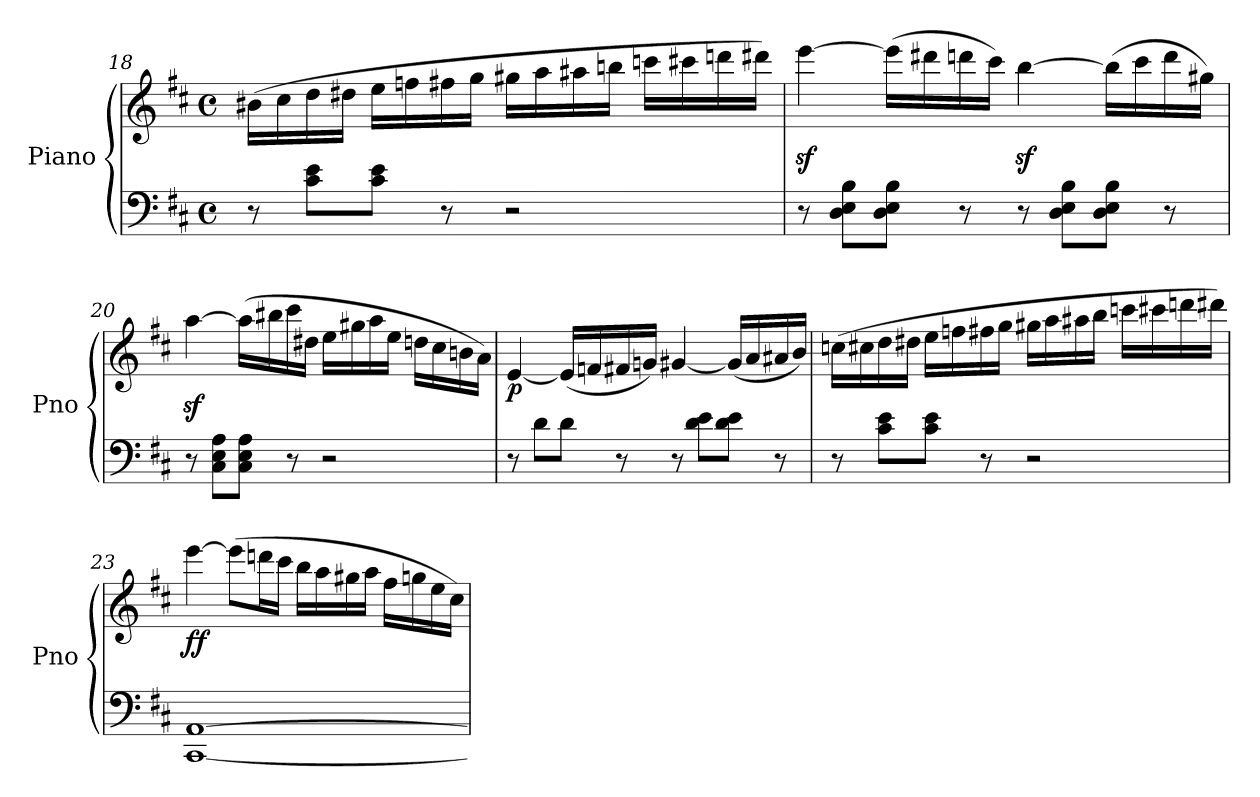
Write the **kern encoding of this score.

**kern	**kern	**dynam
*part1	*part1	*part1
*staff2	*staff1	*staff1/2
*I"Piano	*	*
*I'Pno	*	*
!!LO:LB:g=z
*clefF4	*clefG2	*
*k[f#c#]	*k[f#c#]	*
*M4/4	*M4/4	*
*met(c)	*met(c)	*
=18	=18	=18
8r	(>16b#X\LL	.
.	16cc#\	.
8c#\ 8e\L	16dd\	.
.	16dd#X\JJ	.
!	!	!LO:DY:b
8c#\ 8e\J	16ee\LL	other-dynamics
.	16ffn\	.
8r	16ff#X\	.
.	16gg\JJ	.
2r	16gg#X\LL	.
.	16aa\	.
.	16aa#X\	.
.	16bbn\JJ	.
.	16cccn\LL	.
.	16ccc#X\	.
.	16dddn\	.
.	16ddd#X\JJ)	.
!!LO:LB:g=z
=19	=19	=19
8r	[4eeez<\	.
8D\ 8E\ 8B\L	.	.
8D\ 8E\ 8B\J	(>16eee\LL]	.
.	16ddd#X\	.
8r	16dddn\	.
.	16ccc#\JJ)	.
8r	[4bbz<\	.
8D\ 8E\ 8B\L	.	.
8D\ 8E\ 8B\J	(>16bb\LL]	.
.	16ccc#\	.
8r	16ddd\	.
.	16gg#X\JJ)	.
=20	=20	=20
8r	[4aaz<\	.
8C#\ 8E\ 8A\L	.	.
8C#\ 8E\ 8A\J	(>16aa\LL]	.
.	16bb#X\	.
8r	16ccc#\	.
.	16dd#X\JJ	.
2r	16ee\LL	.
.	16gg#X\	.
.	16aa\	.
.	16ee\JJ	.
.	16ddn\LL	.
.	16cc#\	.
.	16bn\	.
.	16a\JJ)	.
!!LO:LB:g=z
=21	=21	=21
!	!	!LO:DY:b
8r	[4e/	p
8d\L	.	.
8d\J	(<16e/LL]	.
.	16fn/	.
8r	16f#X/	.
.	16gn/JJ)	.
8r	[4g#X/	.
8d\ 8e\L	.	.
8d\ 8e\J	(<16g#/LL]	.
.	16a/	.
8r	16a#X/	.
.	16b/JJ)	.
!!LO:PB:g=z
=22	=22	=22
8r	(>16ccn\LL	.
.	16cc#X\	.
8c#\ 8e\L	16dd\	.
.	16dd#X\JJ	.
!	!	!LO:DY:b
8c#\ 8e\J	16ee\LL	other-dynamics
.	16ffn\	.
8r	16ff#X\	.
.	16gg\JJ	.
2r	16gg#X\LL	.
.	16aa\	.
.	16aa#X\	.
.	16bb\JJ	.
.	16cccn\LL	.
.	16ccc#X\	.
.	16dddn\	.
.	16ddd#X\JJ)	.
=23	=23	=23
!	!	!LO:DY:b
[1CC# [1AA	[4eee\	ff
.	(>8eee\L]	.
.	16dddn\L	.
.	16ccc#\JJ	.
.	16bb\LL	.
.	16aa\	.
.	16gg#X\	.
.	16aa\JJ	.
.	16ff#\LL	.
.	16ggn\	.
.	16ee\	.
.	16cc#\JJ)	.
=	=	=
*-	*-	*-
